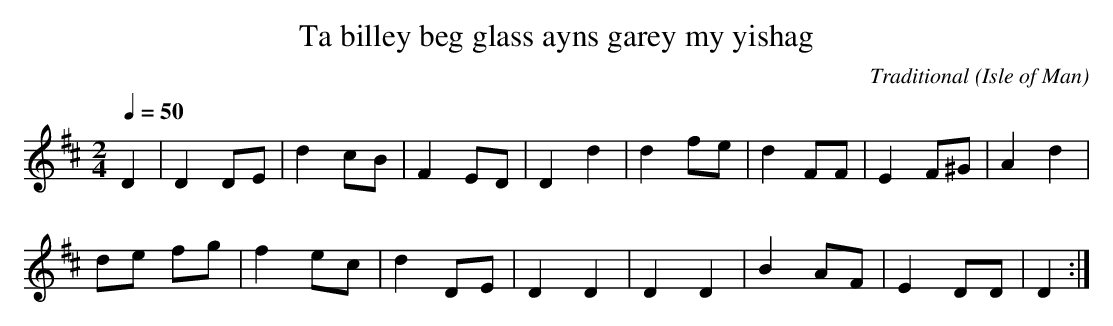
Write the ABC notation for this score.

X:1
T:Ta billey beg glass ayns garey my yishag
C:Traditional
O:Isle of Man
M:2/4
L:1/4
Q:50
K:D
D|D D/E/|d c/B/|F E/D/|D d|d f/e/|d F/F/|E F/^G/|A d|
d/e/ f/g/|f e/c/|d D/E/|D D|D D|B A/F/|E D/D/|D:|
